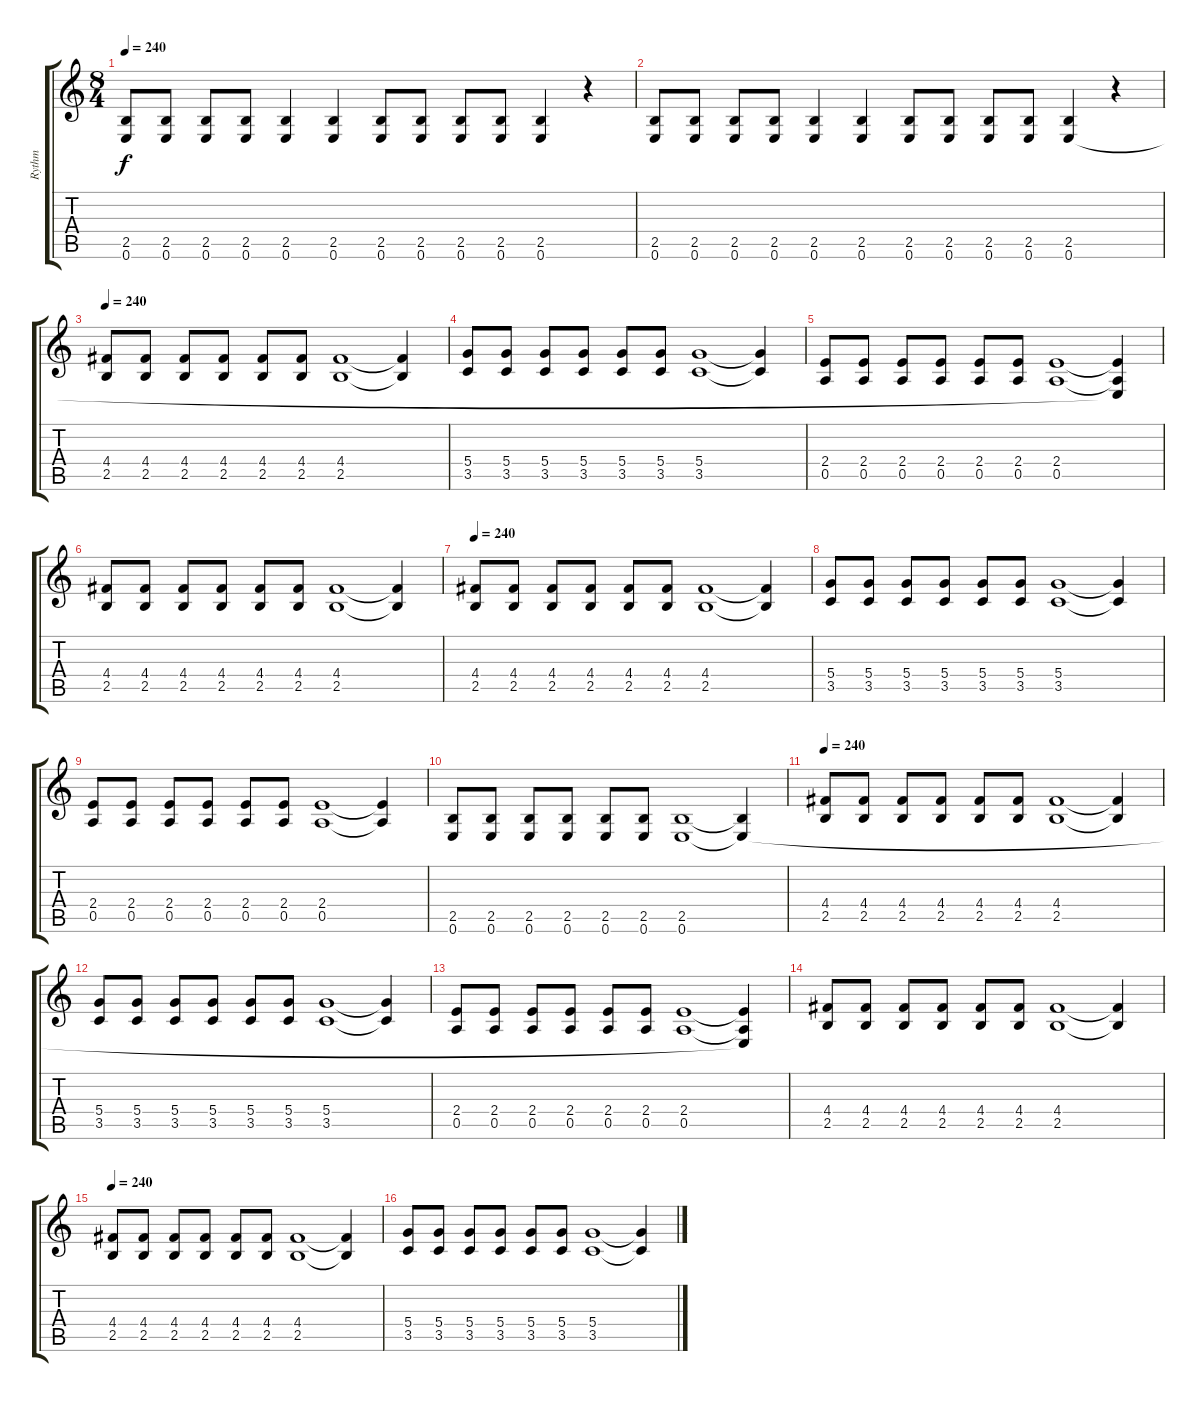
\track ("Rythm" "Rythm") {instrument acousticguitarsteel}
\staff {score tabs}
\tuning (E4 B3 G3 D3 A2 E2) {hide}
\ts (8 4)
\tempo 240
\clef g2
\ks c
(2.5 0.6).8{dy f} (2.5 0.6).8 (2.5 0.6).8 (2.5 0.6).8 (2.5 0.6).4 (2.5 0.6).4 (2.5 0.6).8 (2.5 0.6).8 (2.5 0.6).8 (2.5 0.6).8 (2.5 0.6).4 r.4 |
(2.5 0.6).8 (2.5 0.6).8 (2.5 0.6).8 (2.5 0.6).8 (2.5 0.6).4 (2.5 0.6).4 (2.5 0.6).8 (2.5 0.6).8 (2.5 0.6).8 (2.5 0.6).8 (2.5 0.6).4 r.4 |
\section ("" "")
\tempo 240
(4.4 2.5).8{instrument distortionguitar} (4.4 2.5).8 (4.4 2.5).8 (4.4 2.5).8 (4.4 2.5).8 (4.4 2.5).8 (4.4 2.5).1 (4.4{t} 2.5{t}).4 |
(5.4 3.5).8 (5.4 3.5).8 (5.4 3.5).8 (5.4 3.5).8 (5.4 3.5).8 (5.4 3.5).8 (5.4 3.5).1 (5.4{t} 3.5{t}).4 |
(2.4 0.5).8 (2.4 0.5).8 (2.4 0.5).8 (2.4 0.5).8 (2.4 0.5).8 (2.4 0.5).8 (2.4 0.5).1 (2.4{t} 0.5{t} 0.6{t}).4 |
(4.4 2.5).8 (4.4 2.5).8 (4.4 2.5).8 (4.4 2.5).8 (4.4 2.5).8 (4.4 2.5).8 (4.4 2.5).1 (4.4{t} 2.5{t}).4 |
\tempo 240
(4.4 2.5).8{instrument distortionguitar} (4.4 2.5).8 (4.4 2.5).8 (4.4 2.5).8 (4.4 2.5).8 (4.4 2.5).8 (4.4 2.5).1 (4.4{t} 2.5{t}).4 |
(5.4 3.5).8 (5.4 3.5).8 (5.4 3.5).8 (5.4 3.5).8 (5.4 3.5).8 (5.4 3.5).8 (5.4 3.5).1 (5.4{t} 3.5{t}).4 |
(2.4 0.5).8 (2.4 0.5).8 (2.4 0.5).8 (2.4 0.5).8 (2.4 0.5).8 (2.4 0.5).8 (2.4 0.5).1 (2.4{t} 0.5{t}).4 |
(2.5 0.6).8 (2.5 0.6).8 (2.5 0.6).8 (2.5 0.6).8 (2.5 0.6).8 (2.5 0.6).8 (2.5 0.6).1 (2.5{t} 0.6{t}).4 |
\tempo 240
(4.4 2.5).8{instrument distortionguitar} (4.4 2.5).8 (4.4 2.5).8 (4.4 2.5).8 (4.4 2.5).8 (4.4 2.5).8 (4.4 2.5).1 (4.4{t} 2.5{t}).4 |
(5.4 3.5).8 (5.4 3.5).8 (5.4 3.5).8 (5.4 3.5).8 (5.4 3.5).8 (5.4 3.5).8 (5.4 3.5).1 (5.4{t} 3.5{t}).4 |
(2.4 0.5).8 (2.4 0.5).8 (2.4 0.5).8 (2.4 0.5).8 (2.4 0.5).8 (2.4 0.5).8 (2.4 0.5).1 (2.4{t} 0.5{t} 0.6{t}).4 |
(4.4 2.5).8 (4.4 2.5).8 (4.4 2.5).8 (4.4 2.5).8 (4.4 2.5).8 (4.4 2.5).8 (4.4 2.5).1 (4.4{t} 2.5{t}).4 |
\tempo 240
(4.4 2.5).8{instrument distortionguitar} (4.4 2.5).8 (4.4 2.5).8 (4.4 2.5).8 (4.4 2.5).8 (4.4 2.5).8 (4.4 2.5).1 (4.4{t} 2.5{t}).4 |
(5.4 3.5).8 (5.4 3.5).8 (5.4 3.5).8 (5.4 3.5).8 (5.4 3.5).8 (5.4 3.5).8 (5.4 3.5).1 (5.4{t} 3.5{t}).4
